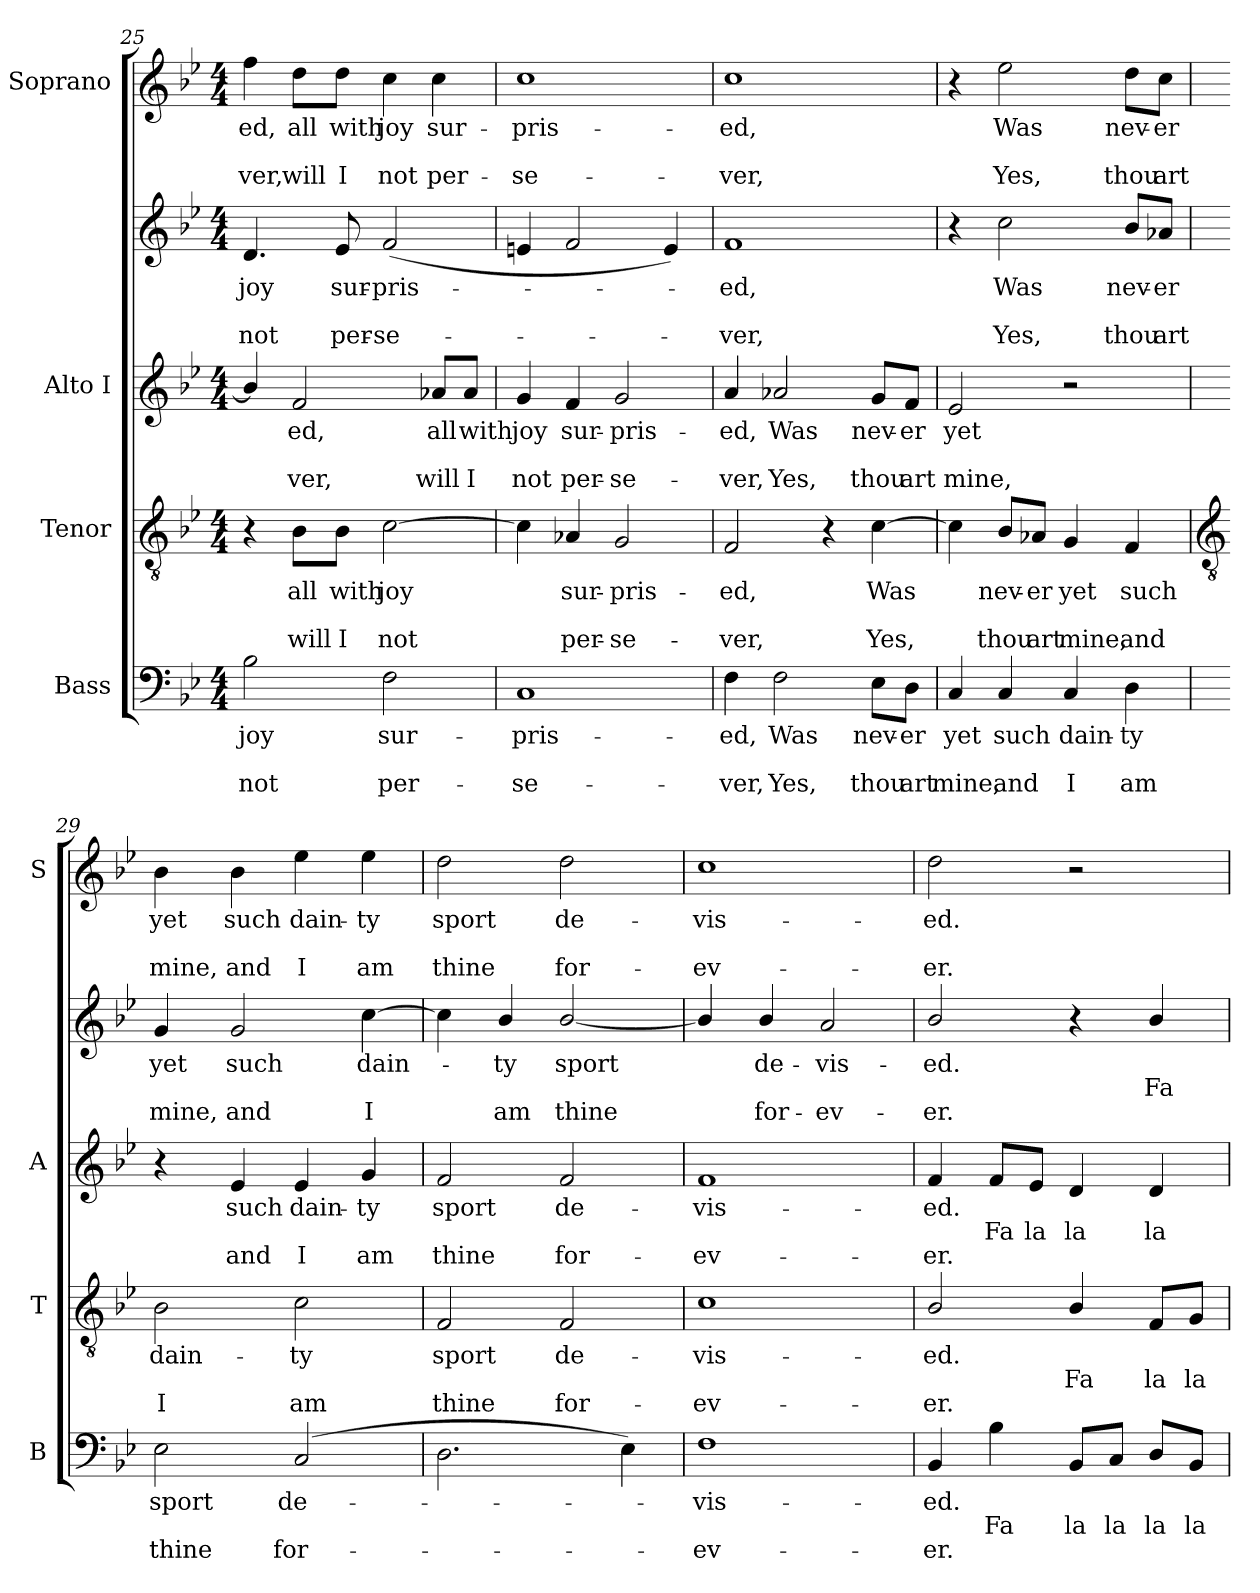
**kern	**text	**text	**text	**kern	**text	**text	**text	**kern	**text	**text	**text	**kern	**text	**text	**text	**kern	**text	**text	**text
*part4	*part4	*part4	*part4	*part3	*part3	*part3	*part3	*part2	*part2	*part2	*part2	*part2	*part2	*part2	*part2	*part1	*part1	*part1	*part1
*staff5	*staff5	*staff5	*staff5	*staff4	*staff4	*staff4	*staff4	*staff3	*staff3	*staff3	*staff3	*staff2	*staff2	*staff2	*staff2	*staff1	*staff1	*staff1	*staff1
*I"Bass	*	*	*	*I"Tenor	*	*	*	*I"Alto I	*	*	*	*	*	*	*	*I"Soprano	*	*	*
*I'B	*	*	*	*I'T	*	*	*	*I'A	*	*	*	*	*	*	*	*I'S	*	*	*
!!LO:LB:g=z
*clefF4	*	*	*	*clefGv2	*	*	*	*clefG2	*	*	*	*clefG2	*	*	*	*clefG2	*	*	*
*k[b-e-]	*	*	*	*k[b-e-]	*	*	*	*k[b-e-]	*	*	*	*k[b-e-]	*	*	*	*k[b-e-]	*	*	*
*B-:	*	*	*	*B-:	*	*	*	*B-:	*	*	*	*B-:	*	*	*	*B-:	*	*	*
*M4/4	*	*	*	*M4/4	*	*	*	*M4/4	*	*	*	*M4/4	*	*	*	*M4/4	*	*	*
=25	=25	=25	=25	=25	=25	=25	=25	=25	=25	=25	=25	=25	=25	=25	=25	=25	=25	=25	=25
!	!LO:LY:b	!	!LO:LY:b	!	!	!	!	!	!	!	!	!	!LO:LY:b	!	!LO:LY:b	!	!LO:LY:b	!	!LO:LY:b
2B-	joy	.	not	4r	.	.	.	4b-/]	.	.	.	4.d	joy	.	not	4ff	-ed,	.	ver,
!	!	!	!	!	!LO:LY:b	!	!LO:LY:b	!	!LO:LY:b	!	!LO:LY:b	!	!	!	!	!	!LO:LY:b	!	!LO:LY:b
.	.	.	.	8B-\L	all	.	will	2f	ed,	.	ver,	.	.	.	.	8dd\L	all	.	will
!	!	!	!	!	!LO:LY:b	!	!LO:LY:b	!	!	!	!	!	!LO:LY:b	!	!LO:LY:b	!	!LO:LY:b	!	!LO:LY:b
.	.	.	.	8B-\J	with	.	I	.	.	.	.	8e-	sur-	.	-per-	8dd\J	with	.	I
!	!LO:LY:b	!	!LO:LY:b	!	!LO:LY:b	!	!LO:LY:b	!	!	!	!	!	!LO:LY:b	!	!LO:LY:b	!	!LO:LY:b	!	!LO:LY:b
2F	sur-	.	-per-	[2c	joy	.	not	.	.	.	.	(<2f	-pris-	.	se-	4cc	joy	.	not
!	!	!	!	!	!	!	!	!	!LO:LY:b	!	!LO:LY:b	!	!	!	!	!	!LO:LY:b	!	!LO:LY:b
.	.	.	.	.	.	.	.	8a-X/L	all	.	will	.	.	.	.	4cc	sur-	.	-per-
!	!	!	!	!	!	!	!	!	!LO:LY:b	!	!LO:LY:b	!	!	!	!	!	!	!	!
.	.	.	.	.	.	.	.	8a-/J	with	.	I	.	.	.	.	.	.	.	.
=26	=26	=26	=26	=26	=26	=26	=26	=26	=26	=26	=26	=26	=26	=26	=26	=26	=26	=26	=26
!	!LO:LY:b	!	!LO:LY:b	!	!	!	!	!	!LO:LY:b	!	!LO:LY:b	!	!	!	!	!	!LO:LY:b	!	!LO:LY:b
1C	-pris-	.	-se-	4c]	.	.	.	4g	joy	.	not	4en	.	.	.	1cc	-pris-	.	-se-
!	!	!	!	!	!LO:LY:b	!	!LO:LY:b	!	!LO:LY:b	!	!LO:LY:b	!	!	!	!	!	!	!	!
.	.	.	.	4A-X	sur-	.	-per-	4f	sur-	.	-per-	2f	.	.	.	.	.	.	.
!	!	!	!	!	!LO:LY:b	!	!LO:LY:b	!	!LO:LY:b	!	!LO:LY:b	!	!	!	!	!	!	!	!
.	.	.	.	2G	-pris-	.	-se-	2g	-pris-	.	-se-	.	.	.	.	.	.	.	.
.	.	.	.	.	.	.	.	.	.	.	.	4e)	.	.	.	.	.	.	.
=27	=27	=27	=27	=27	=27	=27	=27	=27	=27	=27	=27	=27	=27	=27	=27	=27	=27	=27	=27
!	!LO:LY:b	!	!LO:LY:b	!	!LO:LY:b	!	!LO:LY:b	!	!LO:LY:b	!	!LO:LY:b	!	!LO:LY:b	!	!LO:LY:b	!	!LO:LY:b	!	!LO:LY:b
4F	-ed,	.	ver,	2F	-ed,	.	ver,	4a	ed,	.	ver,	1f	-ed,	.	ver,	1cc	-ed,	.	ver,
!	!LO:LY:b	!	!LO:LY:b	!	!	!	!	!	!LO:LY:b	!	!LO:LY:b	!	!	!	!	!	!	!	!
2F	Was	.	Yes,	.	.	.	.	2a-X	Was	.	Yes,	.	.	.	.	.	.	.	.
.	.	.	.	4r	.	.	.	.	.	.	.	.	.	.	.	.	.	.	.
!	!LO:LY:b	!	!LO:LY:b	!	!LO:LY:b	!	!LO:LY:b	!	!LO:LY:b	!	!LO:LY:b	!	!	!	!	!	!	!	!
8E-\L	nev-	.	-thou	[4c	Was	.	Yes,	8g/L	nev-	.	-thou	.	.	.	.	.	.	.	.
!	!LO:LY:b	!	!LO:LY:b	!	!	!	!	!	!LO:LY:b	!	!LO:LY:b	!	!	!	!	!	!	!	!
8D\J	er	.	art	.	.	.	.	8f/J	er	.	art	.	.	.	.	.	.	.	.
=28	=28	=28	=28	=28	=28	=28	=28	=28	=28	=28	=28	=28	=28	=28	=28	=28	=28	=28	=28
!	!LO:LY:b	!	!LO:LY:b	!	!	!	!	!	!LO:LY:b	!	!LO:LY:b	!	!	!	!	!	!	!	!
4C	yet	.	mine,	4c]	.	.	.	2e-	yet	.	mine,	4r	.	.	.	4r	.	.	.
!	!LO:LY:b	!	!LO:LY:b	!	!LO:LY:b	!	!LO:LY:b	!	!	!	!	!	!LO:LY:b	!	!LO:LY:b	!	!LO:LY:b	!	!LO:LY:b
4C	such	.	and	8B-/L	nev-	.	-thou	.	.	.	.	2cc	Was	.	Yes,	2ee-	Was	.	Yes,
!	!	!	!	!	!LO:LY:b	!	!LO:LY:b	!	!	!	!	!	!	!	!	!	!	!	!
.	.	.	.	8A-X/J	er	.	art	.	.	.	.	.	.	.	.	.	.	.	.
!	!LO:LY:b	!	!LO:LY:b	!	!LO:LY:b	!	!LO:LY:b	!	!	!	!	!	!	!	!	!	!	!	!
4C	dain-	.	-I	4G	yet	.	mine,	2r	.	.	.	.	.	.	.	.	.	.	.
!	!LO:LY:b	!	!LO:LY:b	!	!LO:LY:b	!	!LO:LY:b	!	!	!	!	!	!LO:LY:b	!	!LO:LY:b	!	!LO:LY:b	!	!LO:LY:b
4D	ty	.	am	4F	such	.	and	.	.	.	.	8b-/L	nev-	.	-thou	8dd\L	nev-	.	-thou
!	!	!	!	!	!	!	!	!	!	!	!	!	!LO:LY:b	!	!LO:LY:b	!	!LO:LY:b	!	!LO:LY:b
.	.	.	.	.	.	.	.	.	.	.	.	8a-X/J	er	.	art	8cc\J	er	.	art
!!LO:LB:g=z
=29	=29	=29	=29	=29	=29	=29	=29	=29	=29	=29	=29	=29	=29	=29	=29	=29	=29	=29	=29
*	*	*	*	*clefGv2	*	*	*	*	*	*	*	*	*	*	*	*	*	*	*
!	!LO:LY:b	!	!LO:LY:b	!	!LO:LY:b	!	!LO:LY:b	!	!	!	!	!	!LO:LY:b	!	!LO:LY:b	!	!LO:LY:b	!	!LO:LY:b
2E-	sport	.	thine	2B-	dain-	.	-I	4r	.	.	.	4g	yet	.	mine,	4b-	yet	.	mine,
!	!	!	!	!	!	!	!	!	!LO:LY:b	!	!LO:LY:b	!	!LO:LY:b	!	!LO:LY:b	!	!LO:LY:b	!	!LO:LY:b
.	.	.	.	.	.	.	.	4e-	such	.	and	2g	such	.	and	4b-	such	.	and
!	!LO:LY:b	!	!LO:LY:b	!	!LO:LY:b	!	!LO:LY:b	!	!LO:LY:b	!	!LO:LY:b	!	!	!	!	!	!LO:LY:b	!	!LO:LY:b
(>2C	de-	.	for-	2c	ty	.	am	4e-	dain-	.	-I	.	.	.	.	4ee-	dain-	.	-I
!	!	!	!	!	!	!	!	!	!LO:LY:b	!	!LO:LY:b	!	!LO:LY:b	!	!LO:LY:b	!	!LO:LY:b	!	!LO:LY:b
.	.	.	.	.	.	.	.	4g	ty	.	am	[4cc	dain-	.	I	4ee-	ty	.	am
=30	=30	=30	=30	=30	=30	=30	=30	=30	=30	=30	=30	=30	=30	=30	=30	=30	=30	=30	=30
!	!	!	!	!	!LO:LY:b	!	!LO:LY:b	!	!LO:LY:b	!	!LO:LY:b	!	!	!	!	!	!LO:LY:b	!	!LO:LY:b
2.D	.	.	.	2F	sport	.	thine	2f	sport	.	thine	4cc]	.	.	.	2dd	sport	.	thine
!	!	!	!	!	!	!	!	!	!	!	!	!	!LO:LY:b	!	!LO:LY:b	!	!	!	!
.	.	.	.	.	.	.	.	.	.	.	.	4b-/	ty	.	am	.	.	.	.
!	!	!	!	!	!LO:LY:b	!	!LO:LY:b	!	!LO:LY:b	!	!LO:LY:b	!	!LO:LY:b	!	!LO:LY:b	!	!LO:LY:b	!	!LO:LY:b
.	.	.	.	2F	de-	.	-for-	2f	de-	.	-for-	[2b-/	sport	.	thine	2dd	de-	.	-for-
4E-)	.	.	.	.	.	.	.	.	.	.	.	.	.	.	.	.	.	.	.
=31	=31	=31	=31	=31	=31	=31	=31	=31	=31	=31	=31	=31	=31	=31	=31	=31	=31	=31	=31
!	!LO:LY:b	!	!LO:LY:b	!	!LO:LY:b	!	!LO:LY:b	!	!LO:LY:b	!	!LO:LY:b	!	!	!	!	!	!LO:LY:b	!	!LO:LY:b
1F	vis-	.	-ev-	1c	-vis-	.	-ev-	1f	-vis-	.	-ev-	4b-/]	.	.	.	1cc	-vis-	.	-ev-
!	!	!	!	!	!	!	!	!	!	!	!	!	!LO:LY:b	!	!LO:LY:b	!	!	!	!
.	.	.	.	.	.	.	.	.	.	.	.	4b-/	-de-	.	-for-	.	.	.	.
!	!	!	!	!	!	!	!	!	!	!	!	!	!LO:LY:b	!	!LO:LY:b	!	!	!	!
.	.	.	.	.	.	.	.	.	.	.	.	2a	-vis-	.	-ev-	.	.	.	.
=32	=32	=32	=32	=32	=32	=32	=32	=32	=32	=32	=32	=32	=32	=32	=32	=32	=32	=32	=32
!	!LO:LY:b	!	!LO:LY:b	!	!LO:LY:b	!	!LO:LY:b	!	!LO:LY:b	!	!LO:LY:b	!	!LO:LY:b	!	!LO:LY:b	!	!LO:LY:b	!	!LO:LY:b
4BB-	-ed.	.	er.	2B-/	-ed.	.	er.	4f	ed.	.	er.	2b-/	-ed.	.	er.	2dd	-ed.	.	er.
!	!	!LO:LY:b	!	!	!	!	!	!	!	!LO:LY:b	!	!	!	!	!	!	!	!	!
4B-	.	Fa	.	.	.	.	.	8f/L	.	Fa	.	.	.	.	.	.	.	.	.
!	!	!	!	!	!	!	!	!	!	!LO:LY:b	!	!	!	!	!	!	!	!	!
.	.	.	.	.	.	.	.	8e-/J	.	la	.	.	.	.	.	.	.	.	.
!	!	!LO:LY:b	!	!	!	!LO:LY:b	!	!	!	!LO:LY:b	!	!	!	!	!	!	!	!	!
8BB-/L	.	la	.	4B-/	.	Fa	.	4d	.	la	.	4r	.	.	.	2r	.	.	.
!	!	!LO:LY:b	!	!	!	!	!	!	!	!	!	!	!	!	!	!	!	!	!
8C/J	.	la	.	.	.	.	.	.	.	.	.	.	.	.	.	.	.	.	.
!	!	!LO:LY:b	!	!	!	!LO:LY:b	!	!	!	!LO:LY:b	!	!	!	!LO:LY:b	!	!	!	!	!
8D/L	.	la	.	8F/L	.	la	.	4d	.	la	.	4b-/	.	Fa	.	.	.	.	.
!	!	!LO:LY:b	!	!	!	!LO:LY:b	!	!	!	!	!	!	!	!	!	!	!	!	!
8BB-/J	.	la	.	8G/J	.	la	.	.	.	.	.	.	.	.	.	.	.	.	.
=	=	=	=	=	=	=	=	=	=	=	=	=	=	=	=	=	=	=	=
*-	*-	*-	*-	*-	*-	*-	*-	*-	*-	*-	*-	*-	*-	*-	*-	*-	*-	*-	*-
